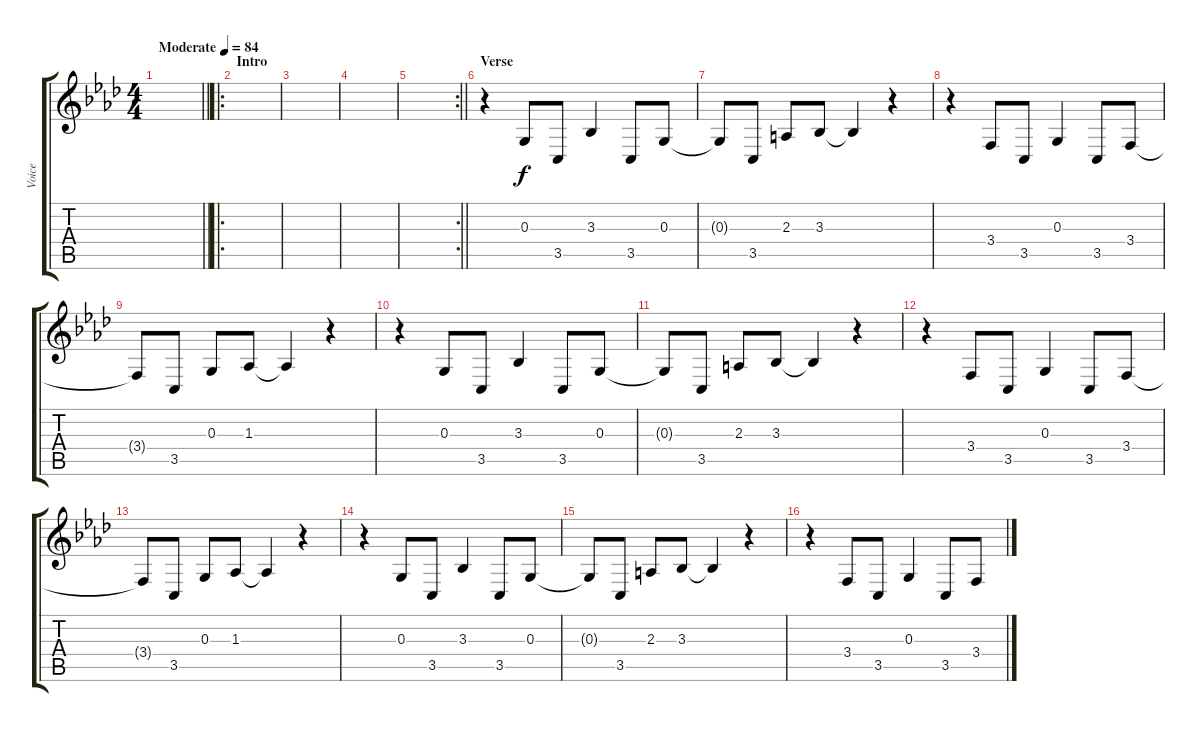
\track ("Voice" "Voice") {instrument vibraphone}
\staff {score tabs}
\tuning (E4 B3 G3 D3 A2 E2) {hide}
\ts (4 4)
\tempo (84 "Moderate")
\clef g2
\barLineRight lightlight
\ks ab
|
\ro
\section ("" "Intro")
|
|
|
\rc 2
\barLineRight lightlight
|
\section ("" "Verse")
r.4 0.3.8 3.5.8 3.3.4 3.5.8 0.3.8 |
0.3{t}.8 3.5.8 2.3.8 3.3.8 3.3{t}.4 r.4 |
r.4 3.4.8 3.5.8 0.3.4 3.5.8 3.4.8 |
3.4{t}.8 3.5.8 0.3.8 1.3.8 1.3{t}.4 r.4 |
r.4 0.3.8 3.5.8 3.3.4 3.5.8 0.3.8 |
0.3{t}.8 3.5.8 2.3.8 3.3.8 3.3{t}.4 r.4 |
r.4 3.4.8 3.5.8 0.3.4 3.5.8 3.4.8 |
3.4{t}.8 3.5.8 0.3.8 1.3.8 1.3{t}.4 r.4 |
r.4 0.3.8 3.5.8 3.3.4 3.5.8 0.3.8 |
0.3{t}.8 3.5.8 2.3.8 3.3.8 3.3{t}.4 r.4 |
r.4 3.4.8 3.5.8 0.3.4 3.5.8 3.4.8
